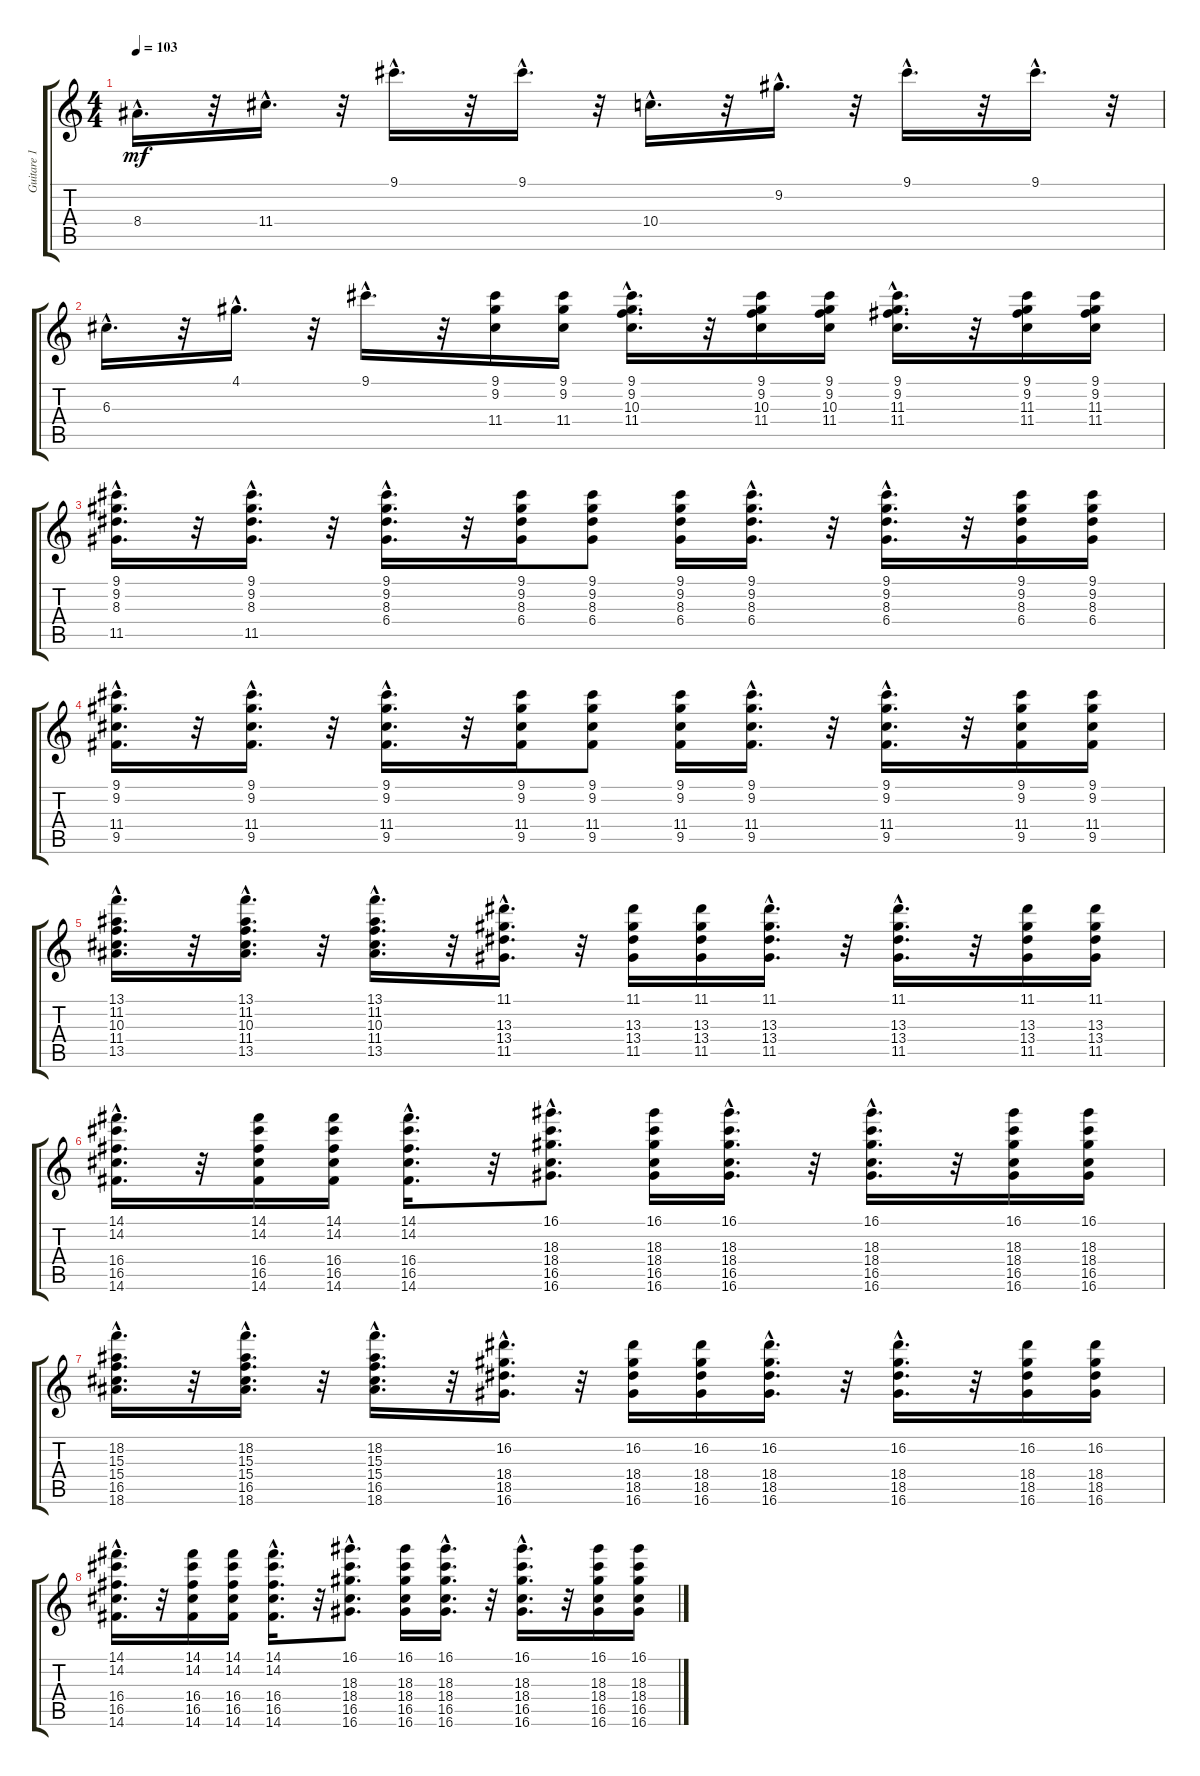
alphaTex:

\track ("Guitare 1" "Guitare 1") {instrument acousticguitarsteel}
\staff {score tabs}
\tuning (E4 B3 G3 D3 A2 E2) {hide}
\ts (4 4)
\tempo 103
\clef g2
\ks c
8.4{hac}.16{d dy mf} r.32 11.4{hac}.16{d} r.32 9.1{hac}.16{d} r.32 9.1{hac}.16{d} r.32 10.4{hac}.16{d} r.32 9.2{hac}.16{d} r.32 9.1{hac}.16{d} r.32 9.1{hac}.16{d} r.32 |
6.3{hac}.16{d} r.32 4.1{hac}.16{d} r.32 9.1{hac}.16{d} r.32 (9.1 9.2 11.4).16 (9.1 9.2 11.4).16 (9.1{hac} 9.2{hac} 10.3{hac} 11.4{hac}).16{d} r.32 (9.1 9.2 10.3 11.4).16 (9.1 9.2 10.3 11.4).16 (9.1{hac} 9.2{hac} 11.3{hac} 11.4{hac}).16{d} r.32 (9.1 9.2 11.3 11.4).16 (9.1 9.2 11.3 11.4).16 |
(9.1{hac} 9.2{hac} 8.3{hac} 11.5{hac}).16{d} r.32 (9.1{hac} 9.2{hac} 8.3{hac} 11.5{hac}).16{d} r.32 (9.1{hac} 9.2{hac} 8.3{hac} 6.4{hac}).16{d} r.32 (9.1 9.2 8.3 6.4).16 (9.1 9.2 8.3 6.4).8 (9.1 9.2 8.3 6.4).16 (9.1{hac} 9.2{hac} 8.3{hac} 6.4{hac}).16{d} r.32 (9.1{hac} 9.2{hac} 8.3{hac} 6.4{hac}).16{d} r.32 (9.1 9.2 8.3 6.4).16 (9.1 9.2 8.3 6.4).16 |
(9.1{hac} 9.2{hac} 11.4{hac} 9.5{hac}).16{d} r.32 (9.1{hac} 9.2{hac} 11.4{hac} 9.5{hac}).16{d} r.32 (9.1{hac} 9.2{hac} 11.4{hac} 9.5{hac}).16{d} r.32 (9.1 9.2 11.4 9.5).16 (9.1 9.2 11.4 9.5).8 (9.1 9.2 11.4 9.5).16 (9.1{hac} 9.2{hac} 11.4{hac} 9.5{hac}).16{d} r.32 (9.1{hac} 9.2{hac} 11.4{hac} 9.5{hac}).16{d} r.32 (9.1 9.2 11.4 9.5).16 (9.1 9.2 11.4 9.5).16 |
(13.1{hac} 11.2{hac} 10.3{hac} 11.4{hac} 13.5{hac}).16{d} r.32 (13.1{hac} 11.2{hac} 10.3{hac} 11.4{hac} 13.5{hac}).16{d} r.32 (13.1{hac} 11.2{hac} 10.3{hac} 11.4{hac} 13.5{hac}).16{d} r.32 (11.1{hac} 13.3{hac} 13.4{hac} 11.5{hac}).16{d} r.32 (11.1 13.3 13.4 11.5).16 (11.1 13.3 13.4 11.5).16 (11.1{hac} 13.3{hac} 13.4{hac} 11.5{hac}).16{d} r.32 (11.1{hac} 13.3{hac} 13.4{hac} 11.5{hac}).16{d} r.32 (11.1 13.3 13.4 11.5).16 (11.1 13.3 13.4 11.5).16 |
(14.1{hac} 14.2{hac} 16.4{hac} 16.5{hac} 14.6{hac}).16{d} r.32 (14.1 14.2 16.4 16.5 14.6).16 (14.1 14.2 16.4 16.5 14.6).16 (14.1{hac} 14.2{hac} 16.4{hac} 16.5{hac} 14.6{hac}).16{d} r.32 (16.1{hac} 18.3{hac} 18.4{hac} 16.5{hac} 16.6{hac}).8{d} (16.1 18.3 18.4 16.5 16.6).16 (16.1{hac} 18.3{hac} 18.4{hac} 16.5{hac} 16.6{hac}).16{d} r.32 (16.1{hac} 18.3{hac} 18.4{hac} 16.5{hac} 16.6{hac}).16{d} r.32 (16.1 18.3 18.4 16.5 16.6).16 (16.1 18.3 18.4 16.5 16.6).16 |
(18.2{hac} 15.3{hac} 15.4{hac} 16.5{hac} 18.6{hac}).16{d} r.32 (18.2{hac} 15.3{hac} 15.4{hac} 16.5{hac} 18.6{hac}).16{d} r.32 (18.2{hac} 15.3{hac} 15.4{hac} 16.5{hac} 18.6{hac}).16{d} r.32 (16.2{hac} 18.4{hac} 18.5{hac} 16.6{hac}).16{d} r.32 (16.2 18.4 18.5 16.6).16 (16.2 18.4 18.5 16.6).16 (16.2{hac} 18.4{hac} 18.5{hac} 16.6{hac}).16{d} r.32 (16.2{hac} 18.4{hac} 18.5{hac} 16.6{hac}).16{d} r.32 (16.2 18.4 18.5 16.6).16 (16.2 18.4 18.5 16.6).16 |
(14.1{hac} 14.2{hac} 16.4{hac} 16.5{hac} 14.6{hac}).16{d} r.32 (14.1 14.2 16.4 16.5 14.6).16 (14.1 14.2 16.4 16.5 14.6).16 (14.1{hac} 14.2{hac} 16.4{hac} 16.5{hac} 14.6{hac}).16{d} r.32 (16.1{hac} 18.3{hac} 18.4{hac} 16.5{hac} 16.6{hac}).8{d} (16.1 18.3 18.4 16.5 16.6).16 (16.1{hac} 18.3{hac} 18.4{hac} 16.5{hac} 16.6{hac}).16{d} r.32 (16.1{hac} 18.3{hac} 18.4{hac} 16.5{hac} 16.6{hac}).16{d} r.32 (16.1 18.3 18.4 16.5 16.6).16 (16.1 18.3 18.4 16.5 16.6).16
